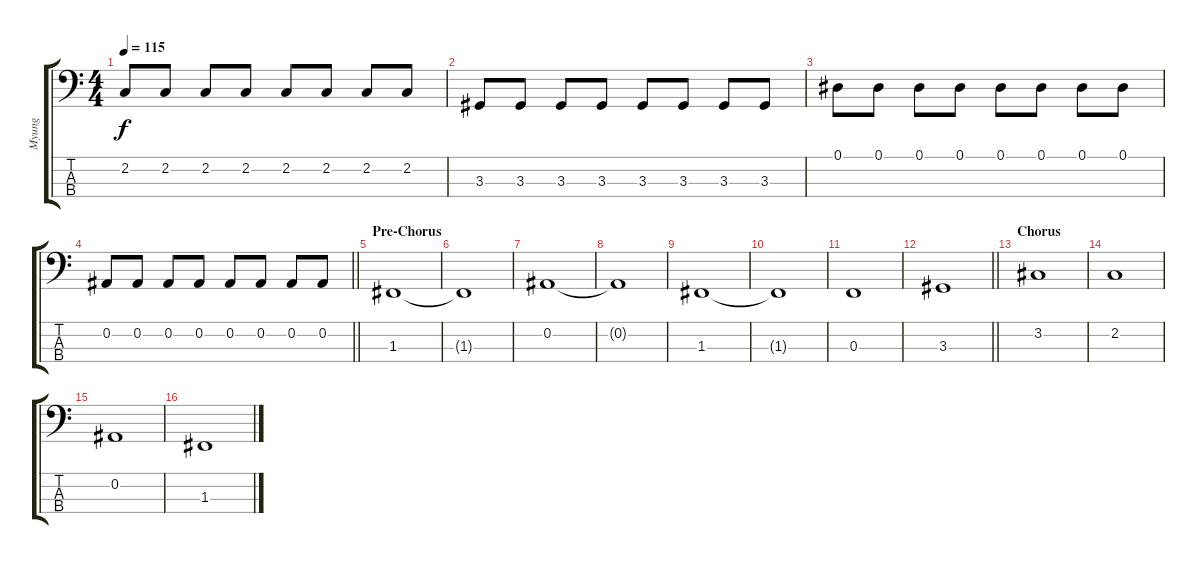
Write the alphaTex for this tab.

\track ("Myung" "Myung") {instrument electricbassfinger}
\staff {score tabs}
\tuning (Eb2 Bb1 F1 C1) {hide}
\ts (4 4)
\tempo 115
\clef f4
\ks c
2.2.8{dy f} 2.2.8 2.2.8 2.2.8 2.2.8 2.2.8 2.2.8 2.2.8 |
3.3.8 3.3.8 3.3.8 3.3.8 3.3.8 3.3.8 3.3.8 3.3.8 |
0.1.8 0.1.8 0.1.8 0.1.8 0.1.8 0.1.8 0.1.8 0.1.8 |
\barLineRight lightlight
0.2.8 0.2.8 0.2.8 0.2.8 0.2.8 0.2.8 0.2.8 0.2.8 |
\section ("" "Pre-Chorus")
1.3.1 |
1.3{t}.1 |
0.2.1 |
0.2{t}.1 |
1.3.1 |
1.3{t}.1 |
0.3.1 |
\barLineRight lightlight
3.3.1 |
\section ("" "Chorus")
3.2.1 |
2.2.1 |
0.2.1 |
1.3.1
